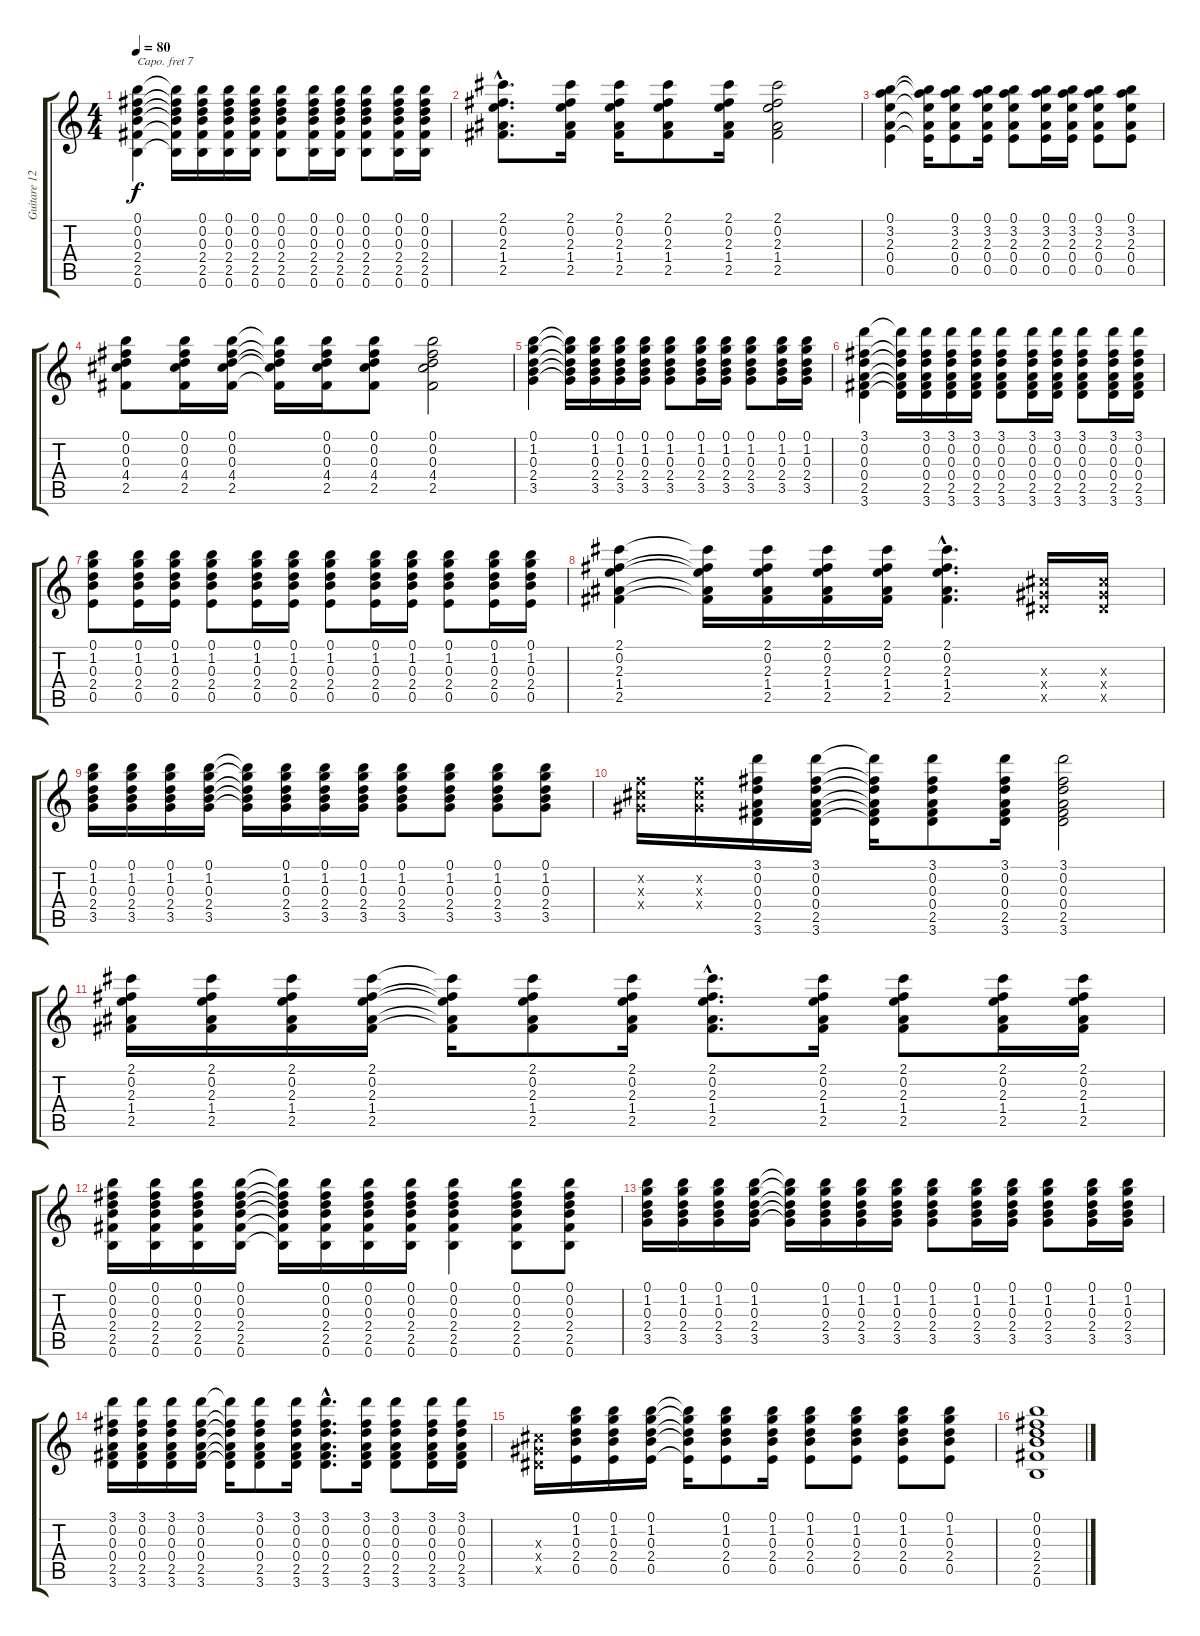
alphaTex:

\track ("Guitare 12 cordes (1)" "Guitare 12") {instrument acousticguitarsteel}
\staff {score tabs}
\capo 7
\tuning (E4 B3 G3 D3 A2 E2) {hide}
\ts (4 4)
\tempo 80
\clef g2
\ks c
(0.1 0.2 0.3 2.4 2.5 0.6).4{dy f} (0.1{t} 0.2{t} 0.3{t} 2.4{t} 2.5{t} 0.6{t}).16 (0.1 0.2 0.3 2.4 2.5 0.6).16 (0.1 0.2 0.3 2.4 2.5 0.6).16 (0.1 0.2 0.3 2.4 2.5 0.6).16 (0.1 0.2 0.3 2.4 2.5 0.6).8 (0.1 0.2 0.3 2.4 2.5 0.6).16 (0.1 0.2 0.3 2.4 2.5 0.6).16 (0.1 0.2 0.3 2.4 2.5 0.6).8 (0.1 0.2 0.3 2.4 2.5 0.6).16 (0.1 0.2 0.3 2.4 2.5 0.6).16 |
(2.1{hac} 0.2{hac} 2.3{hac} 1.4{hac} 2.5{hac}).8{d} (2.1 0.2 2.3 1.4 2.5).16 (2.1 0.2 2.3 1.4 2.5).16 (2.1 0.2 2.3 1.4 2.5).8 (2.1 0.2 2.3 1.4 2.5).16 (2.1 0.2 2.3 1.4 2.5).2 |
(0.1 3.2 2.3 0.4 0.5).4 (0.1{t} 3.2{t} 2.3{t} 0.4{t} 0.5{t}).16 (0.1 3.2 2.3 0.4 0.5).8 (0.1 3.2 2.3 0.4 0.5).16 (0.1 3.2 2.3 0.4 0.5).8 (0.1 3.2 2.3 0.4 0.5).16 (0.1 3.2 2.3 0.4 0.5).16 (0.1 3.2 2.3 0.4 0.5).8 (0.1 3.2 2.3 0.4 0.5).8 |
(0.1 0.2 0.3 4.4 2.5).8 (0.1 0.2 0.3 4.4 2.5).16 (0.1 0.2 0.3 4.4 2.5).16 (0.1{t} 0.2{t} 0.3{t} 4.4{t} 2.5{t}).16 (0.1 0.2 0.3 4.4 2.5).16 (0.1 0.2 0.3 4.4 2.5).8 (0.1 0.2 0.3 4.4 2.5).2 |
(0.1 1.2 0.3 2.4 3.5).4 (0.1{t} 1.2{t} 0.3{t} 2.4{t} 3.5{t}).16 (0.1 1.2 0.3 2.4 3.5).16 (0.1 1.2 0.3 2.4 3.5).16 (0.1 1.2 0.3 2.4 3.5).16 (0.1 1.2 0.3 2.4 3.5).8 (0.1 1.2 0.3 2.4 3.5).16 (0.1 1.2 0.3 2.4 3.5).16 (0.1 1.2 0.3 2.4 3.5).8 (0.1 1.2 0.3 2.4 3.5).16 (0.1 1.2 0.3 2.4 3.5).16 |
(3.1 0.2 0.3 0.4 2.5 3.6).4 (3.1{t} 0.2{t} 0.3{t} 0.4{t} 2.5{t} 3.6{t}).16 (3.1 0.2 0.3 0.4 2.5 3.6).16 (3.1 0.2 0.3 0.4 2.5 3.6).16 (3.1 0.2 0.3 0.4 2.5 3.6).16 (3.1 0.2 0.3 0.4 2.5 3.6).8 (3.1 0.2 0.3 0.4 2.5 3.6).16 (3.1 0.2 0.3 0.4 2.5 3.6).16 (3.1 0.2 0.3 0.4 2.5 3.6).8 (3.1 0.2 0.3 0.4 2.5 3.6).16 (3.1 0.2 0.3 0.4 2.5 3.6).16 |
(0.1 1.2 0.3 2.4 0.5).8 (0.1 1.2 0.3 2.4 0.5).16 (0.1 1.2 0.3 2.4 0.5).16 (0.1 1.2 0.3 2.4 0.5).8 (0.1 1.2 0.3 2.4 0.5).16 (0.1 1.2 0.3 2.4 0.5).16 (0.1 1.2 0.3 2.4 0.5).8 (0.1 1.2 0.3 2.4 0.5).16 (0.1 1.2 0.3 2.4 0.5).16 (0.1 1.2 0.3 2.4 0.5).8 (0.1 1.2 0.3 2.4 0.5).16 (0.1 1.2 0.3 2.4 0.5).16 |
(2.1 0.2 2.3 1.4 2.5).4 (2.1{t} 0.2{t} 2.3{t} 1.4{t} 2.5{t}).16 (2.1 0.2 2.3 1.4 2.5).16 (2.1 0.2 2.3 1.4 2.5).16 (2.1 0.2 2.3 1.4 2.5).16 (2.1{hac} 0.2{hac} 2.3{hac} 1.4{hac} 2.5{hac}).4{d} (-1.3{x} -1.4{x} -1.5{x}).16 (-1.3{x} -1.4{x} -1.5{x}).16 |
(0.1 1.2 0.3 2.4 3.5).16 (0.1 1.2 0.3 2.4 3.5).16 (0.1 1.2 0.3 2.4 3.5).16 (0.1 1.2 0.3 2.4 3.5).16 (0.1{t} 1.2{t} 0.3{t} 2.4{t} 3.5{t}).16 (0.1 1.2 0.3 2.4 3.5).16 (0.1 1.2 0.3 2.4 3.5).16 (0.1 1.2 0.3 2.4 3.5).16 (0.1 1.2 0.3 2.4 3.5).8 (0.1 1.2 0.3 2.4 3.5).8 (0.1 1.2 0.3 2.4 3.5).8 (0.1 1.2 0.3 2.4 3.5).8 |
(-1.2{x} -1.3{x} -1.4{x}).16 (-1.2{x} -1.3{x} -1.4{x}).16 (3.1 0.2 0.3 0.4 2.5 3.6).16 (3.1 0.2 0.3 0.4 2.5 3.6).16 (3.1{t} 0.2{t} 0.3{t} 0.4{t} 2.5{t} 3.6{t}).16 (3.1 0.2 0.3 0.4 2.5 3.6).8 (3.1 0.2 0.3 0.4 2.5 3.6).16 (3.1 0.2 0.3 0.4 2.5 3.6).2 |
(2.1 0.2 2.3 1.4 2.5).16 (2.1 0.2 2.3 1.4 2.5).16 (2.1 0.2 2.3 1.4 2.5).16 (2.1 0.2 2.3 1.4 2.5).16 (2.1{t} 0.2{t} 2.3{t} 1.4{t} 2.5{t}).16 (2.1 0.2 2.3 1.4 2.5).8 (2.1 0.2 2.3 1.4 2.5).16 (2.1{hac} 0.2{hac} 2.3{hac} 1.4{hac} 2.5{hac}).8{d} (2.1 0.2 2.3 1.4 2.5).16 (2.1 0.2 2.3 1.4 2.5).8 (2.1 0.2 2.3 1.4 2.5).16 (2.1 0.2 2.3 1.4 2.5).16 |
(0.1 0.2 0.3 2.4 2.5 0.6).16 (0.1 0.2 0.3 2.4 2.5 0.6).16 (0.1 0.2 0.3 2.4 2.5 0.6).16 (0.1 0.2 0.3 2.4 2.5 0.6).16 (0.1{t} 0.2{t} 0.3{t} 2.4{t} 2.5{t} 0.6{t}).16 (0.1 0.2 0.3 2.4 2.5 0.6).16 (0.1 0.2 0.3 2.4 2.5 0.6).16 (0.1 0.2 0.3 2.4 2.5 0.6).16 (0.1 0.2 0.3 2.4 2.5 0.6).4 (0.1 0.2 0.3 2.4 2.5 0.6).8 (0.1 0.2 0.3 2.4 2.5 0.6).8 |
(0.1 1.2 0.3 2.4 3.5).16 (0.1 1.2 0.3 2.4 3.5).16 (0.1 1.2 0.3 2.4 3.5).16 (0.1 1.2 0.3 2.4 3.5).16 (0.1{t} 1.2{t} 0.3{t} 2.4{t} 3.5{t}).16 (0.1 1.2 0.3 2.4 3.5).16 (0.1 1.2 0.3 2.4 3.5).16 (0.1 1.2 0.3 2.4 3.5).16 (0.1 1.2 0.3 2.4 3.5).8 (0.1 1.2 0.3 2.4 3.5).16 (0.1 1.2 0.3 2.4 3.5).16 (0.1 1.2 0.3 2.4 3.5).8 (0.1 1.2 0.3 2.4 3.5).16 (0.1 1.2 0.3 2.4 3.5).16 |
(3.1 0.2 0.3 0.4 2.5 3.6).16 (3.1 0.2 0.3 0.4 2.5 3.6).16 (3.1 0.2 0.3 0.4 2.5 3.6).16 (3.1 0.2 0.3 0.4 2.5 3.6).16 (3.1{t} 0.2{t} 0.3{t} 0.4{t} 2.5{t} 3.6{t}).16 (3.1 0.2 0.3 0.4 2.5 3.6).8 (3.1 0.2 0.3 0.4 2.5 3.6).16 (3.1{hac} 0.2{hac} 0.3{hac} 0.4{hac} 2.5{hac} 3.6{hac}).8{d} (3.1 0.2 0.3 0.4 2.5 3.6).16 (3.1 0.2 0.3 0.4 2.5 3.6).8 (3.1 0.2 0.3 0.4 2.5 3.6).16 (3.1 0.2 0.3 0.4 2.5 3.6).16 |
(-1.3{x} -1.4{x} -1.5{x}).16 (0.1 1.2 0.3 2.4 0.5).16 (0.1 1.2 0.3 2.4 0.5).16 (0.1 1.2 0.3 2.4 0.5).16 (0.1{t} 1.2{t} 0.3{t} 2.4{t} 0.5{t}).16 (0.1 1.2 0.3 2.4 0.5).8 (0.1 1.2 0.3 2.4 0.5).16 (0.1 1.2 0.3 2.4 0.5).8 (0.1 1.2 0.3 2.4 0.5).8 (0.1 1.2 0.3 2.4 0.5).8 (0.1 1.2 0.3 2.4 0.5).8 |
(0.1 0.2 0.3 2.4 2.5 0.6).1
